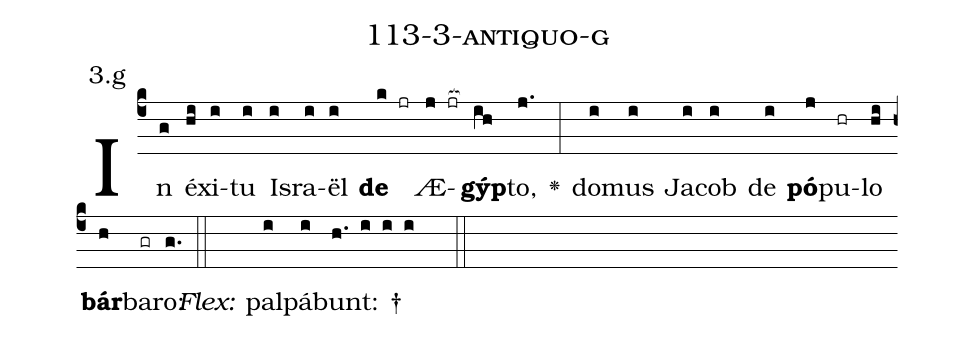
name: 113-3-antiquo-g;
annotation: 3.g;
%%
(c4)In(g) éx(hi)i(i)tu(i) Is(i)ra(i)ël(i) <b>de</b>(k jr) Æ(j jr[ocb:1{])<b>gýp</b>(ih[ocb:0}])to,(j.) <v>\greheightstar</v>(:) do(i)mus(i) Ja(i)cob(i) de(i) <b>pó</b>(j)pu(hr)lo(hi) <b>bár</b>(h)ba(gr)ro:(g.) (::)
<i>Flex:</i>()  pal(i)pá(i)bunt: †(h. i i i  ::)

%E(i) u(i) o(j) u(hi) a(h) e.(g.) (::)
